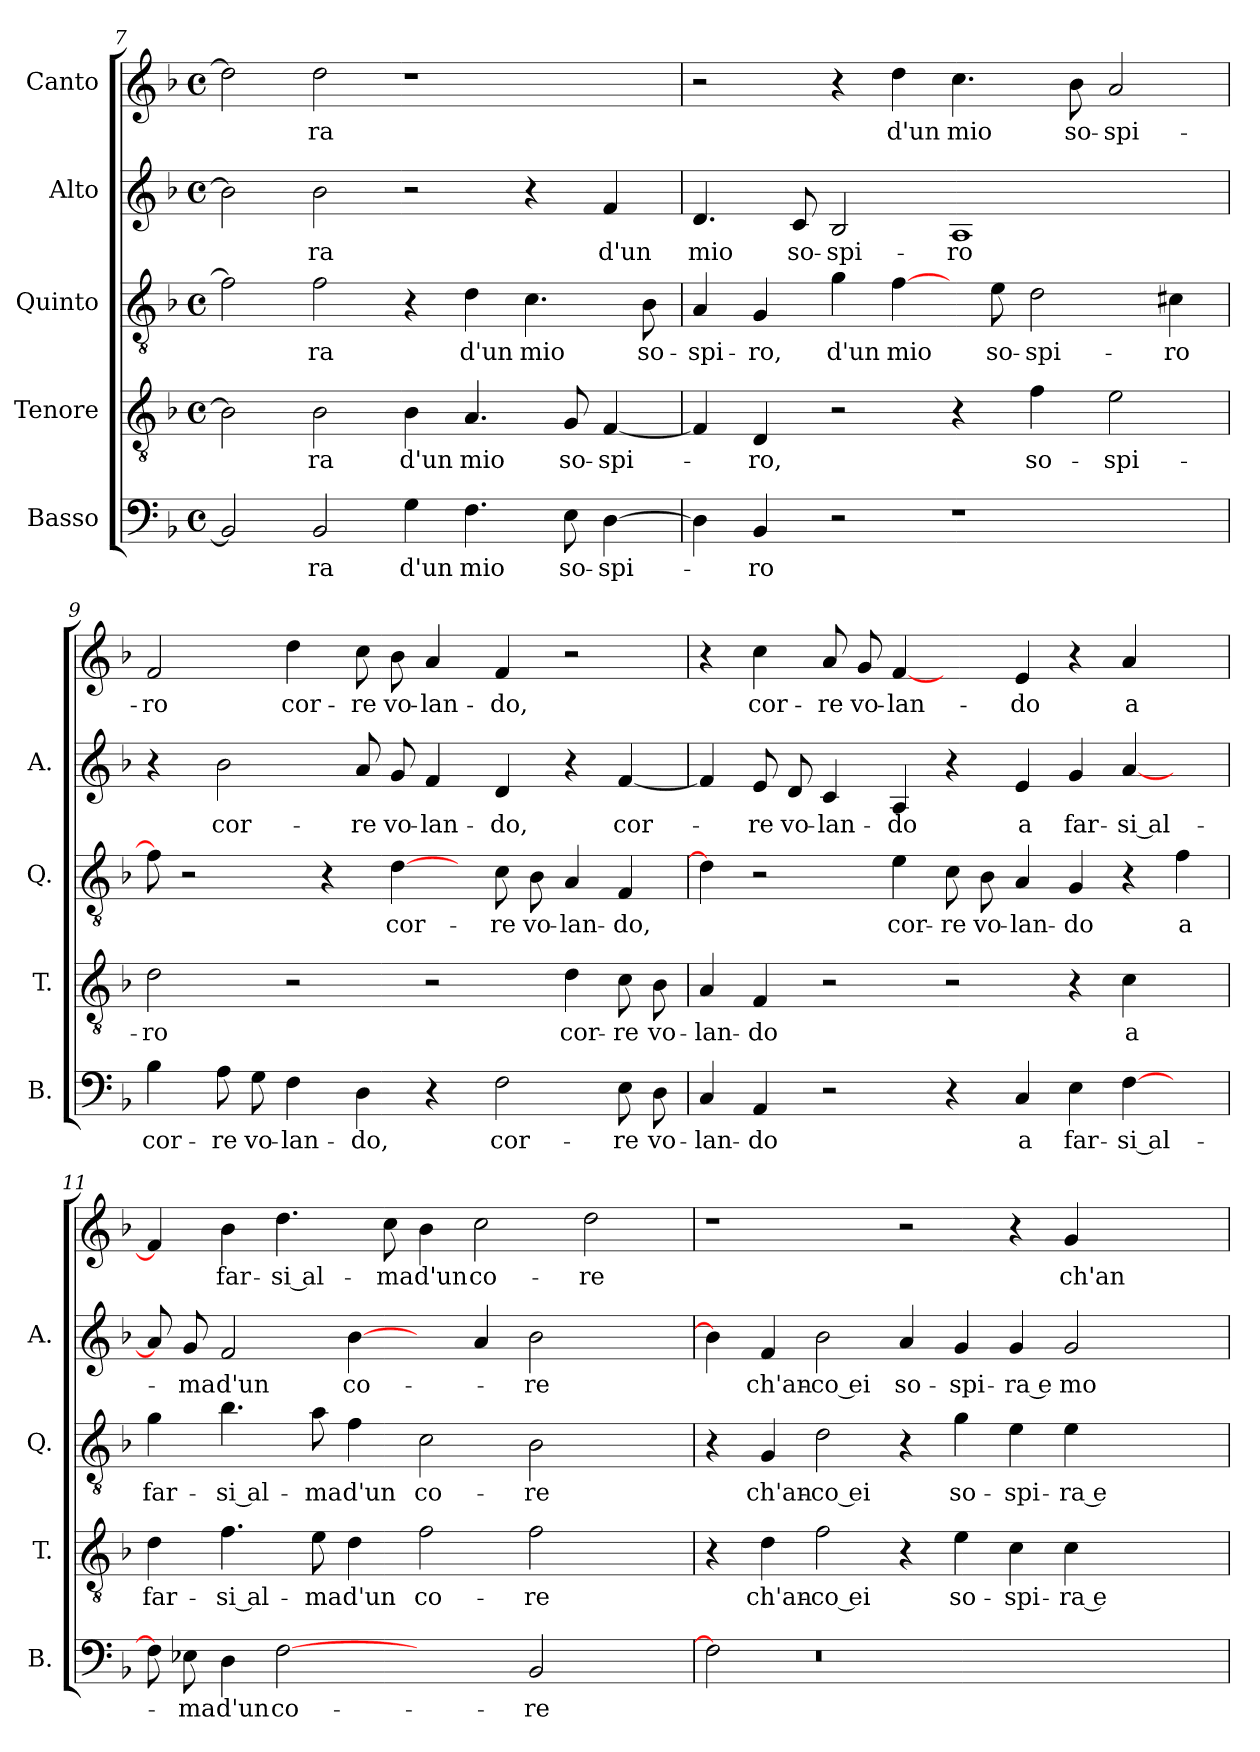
**kern	**text	**kern	**text	**kern	**text	**kern	**text	**kern	**text
*part5	*part5	*part4	*part4	*part3	*part3	*part2	*part2	*part1	*part1
*staff5	*staff5	*staff4	*staff4	*staff3	*staff3	*staff2	*staff2	*staff1	*staff1
*I"Basso	*	*I"Tenore	*	*I"Quinto	*	*I"Alto	*	*I"Canto	*
*I'B.	*	*I'T.	*	*I'Q.	*	*I'A.	*	*	*
*clefF4	*	*clefGv2	*	*clefGv2	*	*clefG2	*	*clefG2	*
*k[b-]	*	*k[b-]	*	*k[b-]	*	*k[b-]	*	*k[b-]	*
*F:	*	*F:	*	*F:	*	*F:	*	*F:	*
*M4/4	*	*M4/4	*	*M4/4	*	*M4/4	*	*M4/4	*
*met(c)	*	*met(c)	*	*met(c)	*	*met(c)	*	*met(c)	*
=7	=7	=7	=7	=7	=7	=7	=7	=7	=7
2BB-/]	.	2B-\]	.	2f\]	.	2b-\]	.	2dd\]	.
2BB-/	-ra	2B-\	-ra	2f\	-ra	2b-\	-ra	2dd\	-ra
4G\	d'un	4B-\	d'un	4r	.	2r	.	1r	.
4.F\	mio	4.A/	mio	4d\	d'un	.	.	.	.
.	.	.	.	4.c\	mio	4r	.	.	.
8E\	so-	8G/	so-	.	.	.	.	.	.
[4D\	-spi-	[4F/	-spi-	.	.	4f/	d'un	.	.
.	.	.	.	8B-\	so-	.	.	.	.
=8	=8	=8	=8	=8	=8	=8	=8	=8	=8
4D\]	.	4F/]	.	4A/	-spi-	4.d/	mio	2r	.
4BB-/	-ro	4D/	-ro,	4G/	-ro,	.	.	.	.
.	.	.	.	.	.	8c/	so-	.	.
2r	.	2r	.	4g\	d'un	2B-/	-spi-	4r	.
.	.	.	.	[4f\	mio	.	.	4dd\	d'un
1r	.	4r	.	8ryy	.	1A/	-ro	4.cc\	mio
.	.	.	.	8e\	so-	.	.	.	.
.	.	4f\	so-	2d\	-spi-	.	.	.	.
.	.	.	.	.	.	.	.	8b-\	so-
.	.	2e\	-spi-	.	.	.	.	2a/	-spi-
.	.	.	.	4c#X\	-ro	.	.	.	.
=9	=9	=9	=9	=9	=9	=9	=9	=9	=9
4B-\	cor-	2d\	-ro	8f\]	.	4r	.	2f/	-ro
.	.	.	.	2r	.	.	.	.	.
8A\	-re	.	.	.	.	2b-\	cor-	.	.
8G\	vo-	.	.	.	.	.	.	.	.
4F\	-lan-	2r	.	.	.	.	.	4dd\	cor-
.	.	.	.	4r	.	.	.	.	.
4D\	-do,	.	.	.	.	8a/	-re	8cc\	-re
.	.	.	.	[4d\	cor-	8g/	vo-	8b-\	vo-
4r	.	2r	.	.	.	4f/	-lan-	4a/	-lan-
.	.	.	.	8ryy	.	.	.	.	.
2F\	cor-	.	.	8c\	-re	4d/	-do,	4f/	-do,
.	.	.	.	8B-\	vo-	.	.	.	.
.	.	4d\	cor-	4A/	-lan-	4r	.	2r	.
8E\	-re	8c\	-re	4F/	-do,	[4f/	cor-	.	.
8D\	vo-	8B-\	vo-	.	.	.	.	.	.
=10	=10	=10	=10	=10	=10	=10	=10	=10	=10
4C/	-lan-	4A/	-lan-	4d\]	.	4f/]	.	4r	.
4AA/	-do	4F/	-do	2r	.	8e/	-re	4cc\	cor-
.	.	.	.	.	.	8d/	vo-	.	.
2r	.	2r	.	.	.	4c/	-lan-	8a/	-re
.	.	.	.	.	.	.	.	8g/	vo-
.	.	.	.	4e\	cor-	4A/	-do	[4f/	-lan-
4r	.	2r	.	8c\	-re	4r	.	4ryy	.
.	.	.	.	8B-\	vo-	.	.	.	.
4C/	a	.	.	4A/	-lan-	4e/	a	4e/	-do
4E\	far-	4r	.	4G/	-do	4g/	far-	4r	.
[4F\	-si al-	4c\	a	4r	.	[4a/	-si al-	4a/	a
4ryy	.	4ryy	.	4f\	a	4ryy	.	4ryy	.
=11	=11	=11	=11	=11	=11	=11	=11	=11	=11
8F\]	.	4d\	far-	4g\	far-	8a/]	.	4f/]	.
8E-X\	-ma	.	.	.	.	8g/	-ma	.	.
4D\	d'un	4.f\	-si al-	4.b-\	-si al-	2f/	d'un	4b-\	far-
[2F\	co-	.	.	.	.	.	.	4.dd\	-si al-
.	.	8e\	-ma	8a\	-ma	.	.	.	.
.	.	4d\	d'un	4f\	d'un	[4b-\	co-	.	.
.	.	.	.	.	.	.	.	8cc\	-ma
2ryy	.	2f\	co-	2c\	co-	4ryy	.	4b-\	d'un
.	.	.	.	.	.	4a/	.	2cc\	co-
2BB-/	-re	2f\	-re	2B-\	-re	2b-\	-re	.	.
.	.	.	.	.	.	.	.	2dd\	-re
4ryy	.	4ryy	.	4ryy	.	4ryy	.	.	.
=12	=12	=12	=12	=12	=12	=12	=12	=12	=12
2F\]	.	4r	.	4r	.	4b-\]	.	1r	.
.	.	4d\	ch'an-	4G/	ch'an-	4f/	ch'an-	.	.
!LO:N:vis=0	!	!	!	!	!	!	!	!	!
1r	.	2f\	-co ei	2d\	-co ei	2b-\	-co ei	.	.
.	.	4r	.	4r	.	4a/	so-	2r	.
.	.	4e\	so-	4g\	so-	4g/	-spi-	.	.
1ryy	.	4c\	-spi-	4e\	-spi-	4g/	-ra e	4r	.
.	.	4c\	-ra e	4e\	-ra e	2g/	mo-	4g/	ch'an-
.	.	2ryy	.	2ryy	.	.	.	2ryy	.
.	.	.	.	.	.	4ryy	.	.	.
=	=	=	=	=	=	=	=	=	=
*-	*-	*-	*-	*-	*-	*-	*-	*-	*-
